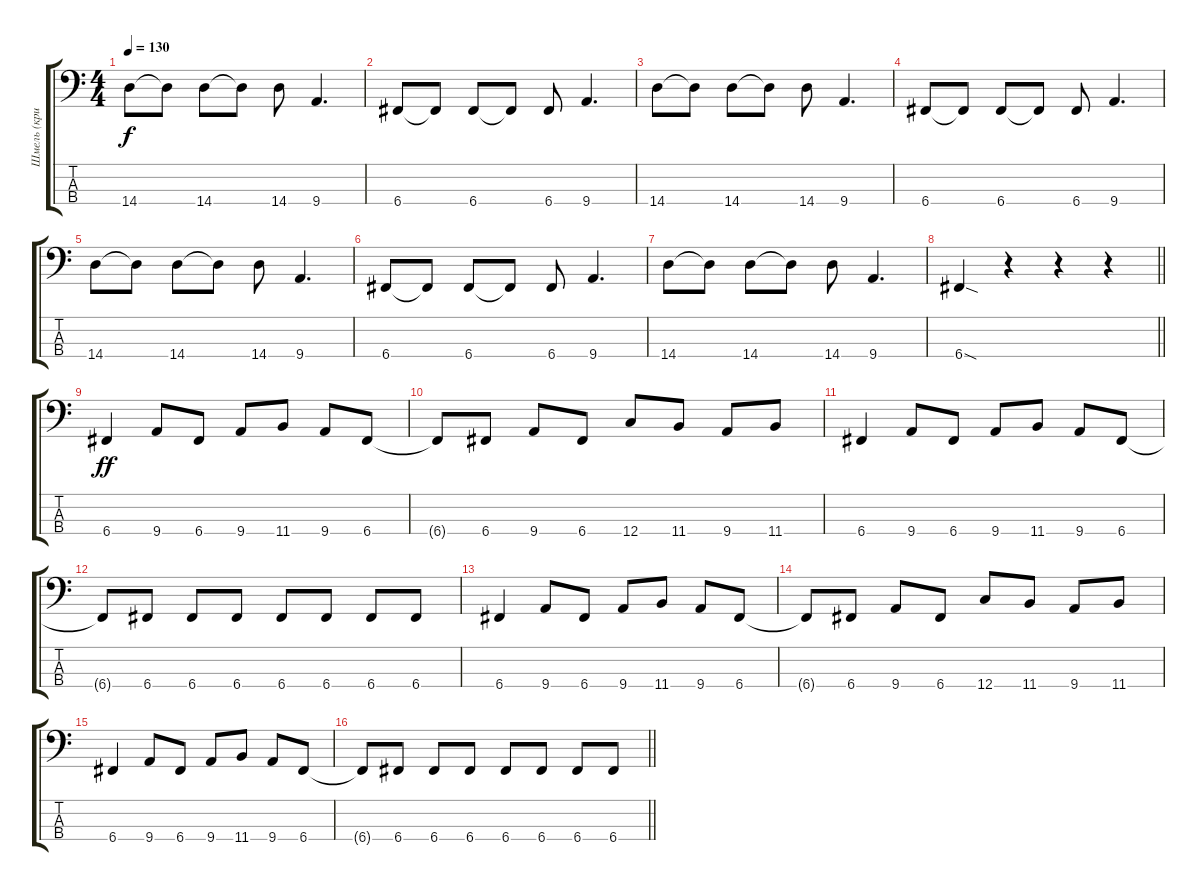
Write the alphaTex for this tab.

\track ("Шмель (криво))" "Шмель (кри") {instrument electricbassfinger}
\staff {score tabs}
\tuning (G2 D2 A1 C1) {hide}
\ts (4 4)
\tempo 130
\clef f4
\ks c
14.4.8{dy f} 14.4{t}.8 14.4.8 14.4{t}.8 14.4.8 9.4.4{d} |
6.4.8 6.4{t}.8 6.4.8 6.4{t}.8 6.4.8 9.4.4{d} |
14.4.8 14.4{t}.8 14.4.8 14.4{t}.8 14.4.8 9.4.4{d} |
6.4.8 6.4{t}.8 6.4.8 6.4{t}.8 6.4.8 9.4.4{d} |
14.4.8 14.4{t}.8 14.4.8 14.4{t}.8 14.4.8 9.4.4{d} |
6.4.8 6.4{t}.8 6.4.8 6.4{t}.8 6.4.8 9.4.4{d} |
14.4.8 14.4{t}.8 14.4.8 14.4{t}.8 14.4.8 9.4.4{d} |
\barLineRight lightlight
6.4{sod}.4 r.4 r.4 r.4 |
6.4.4{dy ff} 9.4.8 6.4.8 9.4.8 11.4.8 9.4.8 6.4.8 |
6.4{t}.8 6.4.8 9.4.8 6.4.8 12.4.8 11.4.8 9.4.8 11.4.8 |
6.4.4 9.4.8 6.4.8 9.4.8 11.4.8 9.4.8 6.4.8 |
6.4{t}.8 6.4.8 6.4.8 6.4.8 6.4.8 6.4.8 6.4.8 6.4.8 |
6.4.4 9.4.8 6.4.8 9.4.8 11.4.8 9.4.8 6.4.8 |
6.4{t}.8 6.4.8 9.4.8 6.4.8 12.4.8 11.4.8 9.4.8 11.4.8 |
6.4.4 9.4.8 6.4.8 9.4.8 11.4.8 9.4.8 6.4.8 |
\barLineRight lightlight
6.4{t}.8 6.4.8 6.4.8 6.4.8 6.4.8 6.4.8 6.4.8 6.4.8
